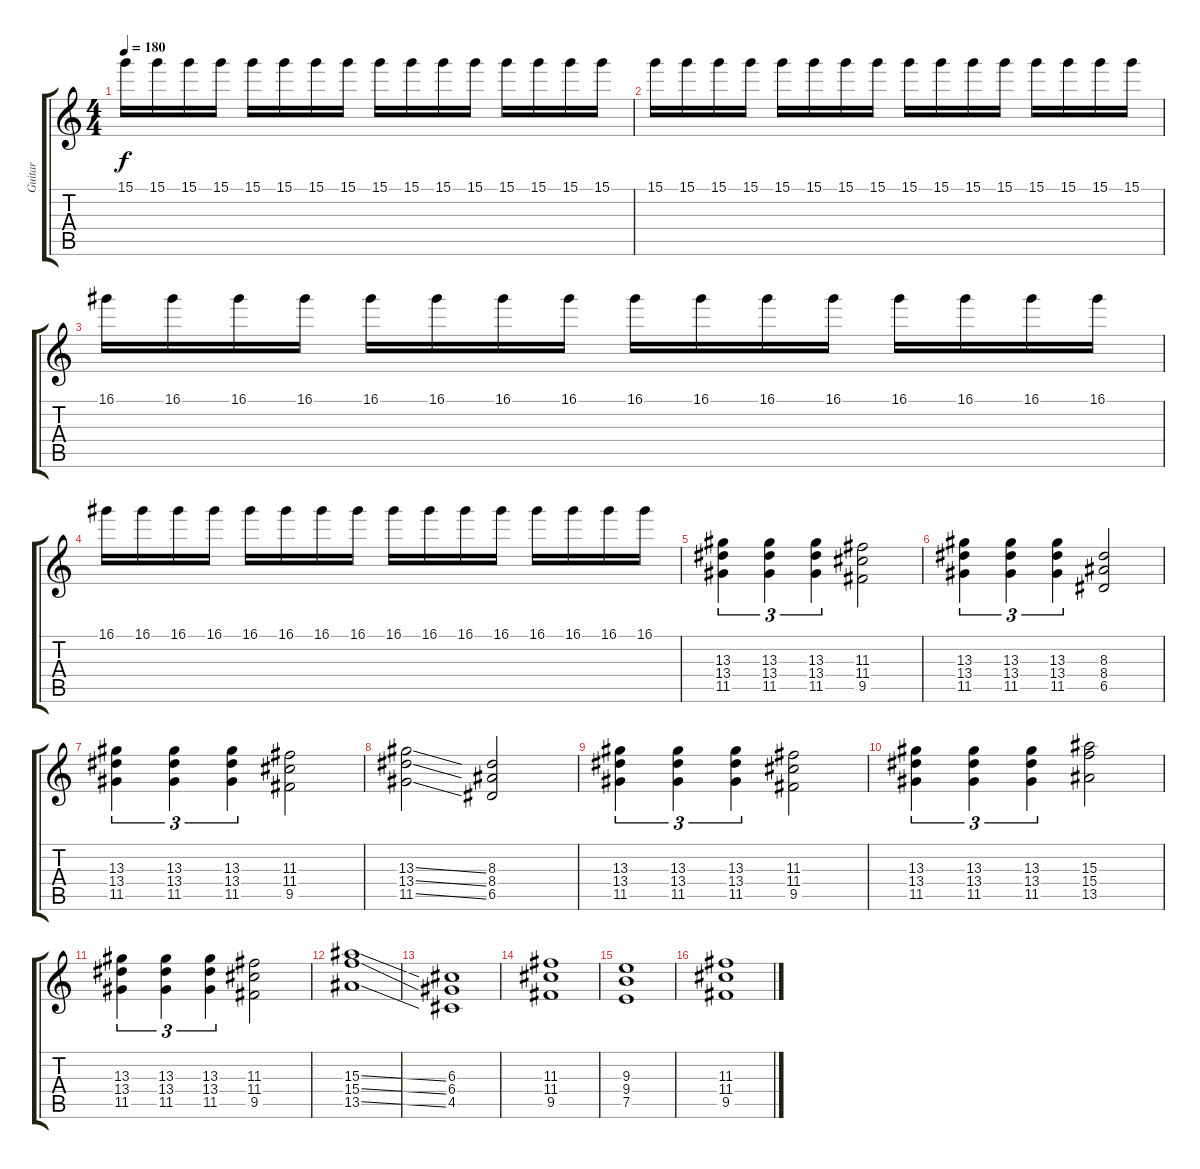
\track ("Guitar" "Guitar") {instrument distortionguitar}
\staff {score tabs}
\tuning (E4 B3 G3 D3 A2 E2) {hide}
\ts (4 4)
\tempo 180
\clef g2
\ks c
15.1.16{dy f} 15.1.16 15.1.16 15.1.16 15.1.16 15.1.16 15.1.16 15.1.16 15.1.16 15.1.16 15.1.16 15.1.16 15.1.16 15.1.16 15.1.16 15.1.16 |
15.1.16 15.1.16 15.1.16 15.1.16 15.1.16 15.1.16 15.1.16 15.1.16 15.1.16 15.1.16 15.1.16 15.1.16 15.1.16 15.1.16 15.1.16 15.1.16 |
16.1.16 16.1.16 16.1.16 16.1.16 16.1.16 16.1.16 16.1.16 16.1.16 16.1.16 16.1.16 16.1.16 16.1.16 16.1.16 16.1.16 16.1.16 16.1.16 |
16.1.16 16.1.16 16.1.16 16.1.16 16.1.16 16.1.16 16.1.16 16.1.16 16.1.16 16.1.16 16.1.16 16.1.16 16.1.16 16.1.16 16.1.16 16.1.16 |
(13.3 13.4 11.5).4{tu (3 2)} (13.3 13.4 11.5).4{tu (3 2)} (13.3 13.4 11.5).4{tu (3 2)} (11.3 11.4 9.5).2 |
(13.3 13.4 11.5).4{tu (3 2)} (13.3 13.4 11.5).4{tu (3 2)} (13.3 13.4 11.5).4{tu (3 2)} (8.3 8.4 6.5).2 |
(13.3 13.4 11.5).4{tu (3 2)} (13.3 13.4 11.5).4{tu (3 2)} (13.3 13.4 11.5).4{tu (3 2)} (11.3 11.4 9.5).2 |
(13.3{ss} 13.4{ss} 11.5{ss}).2 (8.3 8.4 6.5).2 |
(13.3 13.4 11.5).4{tu (3 2)} (13.3 13.4 11.5).4{tu (3 2)} (13.3 13.4 11.5).4{tu (3 2)} (11.3 11.4 9.5).2 |
(13.3 13.4 11.5).4{tu (3 2)} (13.3 13.4 11.5).4{tu (3 2)} (13.3 13.4 11.5).4{tu (3 2)} (15.3 15.4 13.5).2 |
(13.3 13.4 11.5).4{tu (3 2)} (13.3 13.4 11.5).4{tu (3 2)} (13.3 13.4 11.5).4{tu (3 2)} (11.3 11.4 9.5).2 |
(15.3{ss} 15.4{ss} 13.5{ss}).1 |
(6.3 6.4 4.5).1 |
(11.3 11.4 9.5).1 |
(9.3 9.4 7.5).1 |
(11.3 11.4 9.5).1
